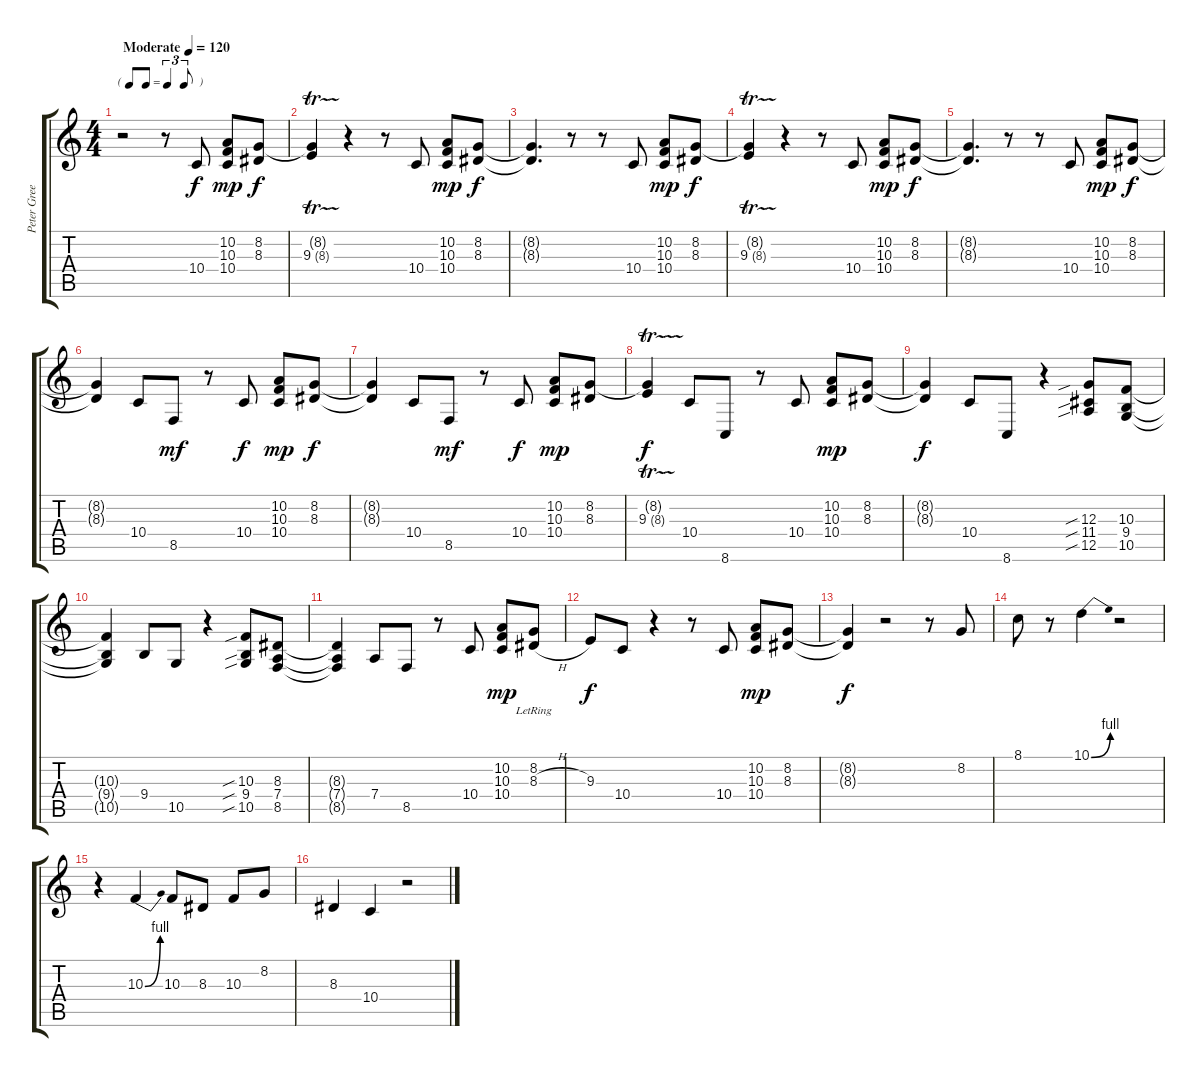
\track ("Peter Green" "Peter Gree") {instrument choiraahs}
\staff {score tabs}
\tuning (E4 B3 G3 D3 A2 E2) {hide}
\ts (4 4)
\tf triplet8th
\tempo (120 "Moderate")
\clef g2
\ks c
r.2{dy f instrument choiraahs} r.8 10.4.8 (10.2 10.3 10.4).8{dy mp} (8.2 8.3).8{dy f} |
(8.2{t} 9.3{tr (8 32)}).4 r.4 r.8 10.4.8 (10.2 10.3 10.4).8{dy mp} (8.2 8.3).8{dy f} |
(8.2{t} 8.3{t}).4{d} r.8 r.8 10.4.8 (10.2 10.3 10.4).8{dy mp} (8.2 8.3).8{dy f} |
(8.2{t} 9.3{tr (8 32)}).4 r.4 r.8 10.4.8 (10.2 10.3 10.4).8{dy mp} (8.2 8.3).8{dy f} |
(8.2{t} 8.3{t}).4{d} r.8 r.8 10.4.8 (10.2 10.3 10.4).8{dy mp} (8.2 8.3).8{dy f} |
(8.2{t} 8.3{t}).4 10.4.8 8.5.8{dy mf} r.8 10.4.8{dy f} (10.2 10.3 10.4).8{dy mp} (8.2 8.3).8{dy f} |
(8.2{t} 8.3{t}).4 10.4.8 8.5.8{dy mf} r.8 10.4.8{dy f} (10.2 10.3 10.4).8{dy mp} (8.2 8.3).8 |
(8.2{t} 9.3{tr (8 32)}).4{dy f} 10.4.8 8.6.8 r.8 10.4.8 (10.2 10.3 10.4).8{dy mp} (8.2 8.3).8 |
(8.2{t} 8.3{t}).4{dy f} 10.4.8 8.6.8 r.4 (12.3{sib} 11.4{sib} 12.5{sib}).8 (10.3 9.4 10.5).8 |
(10.3{t} 9.4{t} 10.5{t}).4 9.4.8 10.5.8 r.4 (10.3{sib} 9.4{sib} 10.5{sib}).8 (8.3 7.4 8.5).8 |
(8.3{t} 7.4{t} 8.5{t}).4 7.4.8 8.5.8 r.8 10.4.8 (10.2 10.3 10.4).8{dy mp} (8.2{lr} 8.3{h}).8 |
9.3.8{dy f} 10.4.8 r.4 r.8 10.4.8 (10.2 10.3 10.4).8{dy mp} (8.2 8.3).8 |
(8.2{t} 8.3{t}).4{dy f} r.2 r.8 8.2.8{instrument flute} |
8.1.8 r.8 10.1{be (bend 0 0 60 4)}.4 r.2 |
r.4 10.3{be (bend 0 0 60 4)}.4 10.3.8 8.3.8 10.3.8 8.2.8 |
8.3.4 10.4.4 r.2
